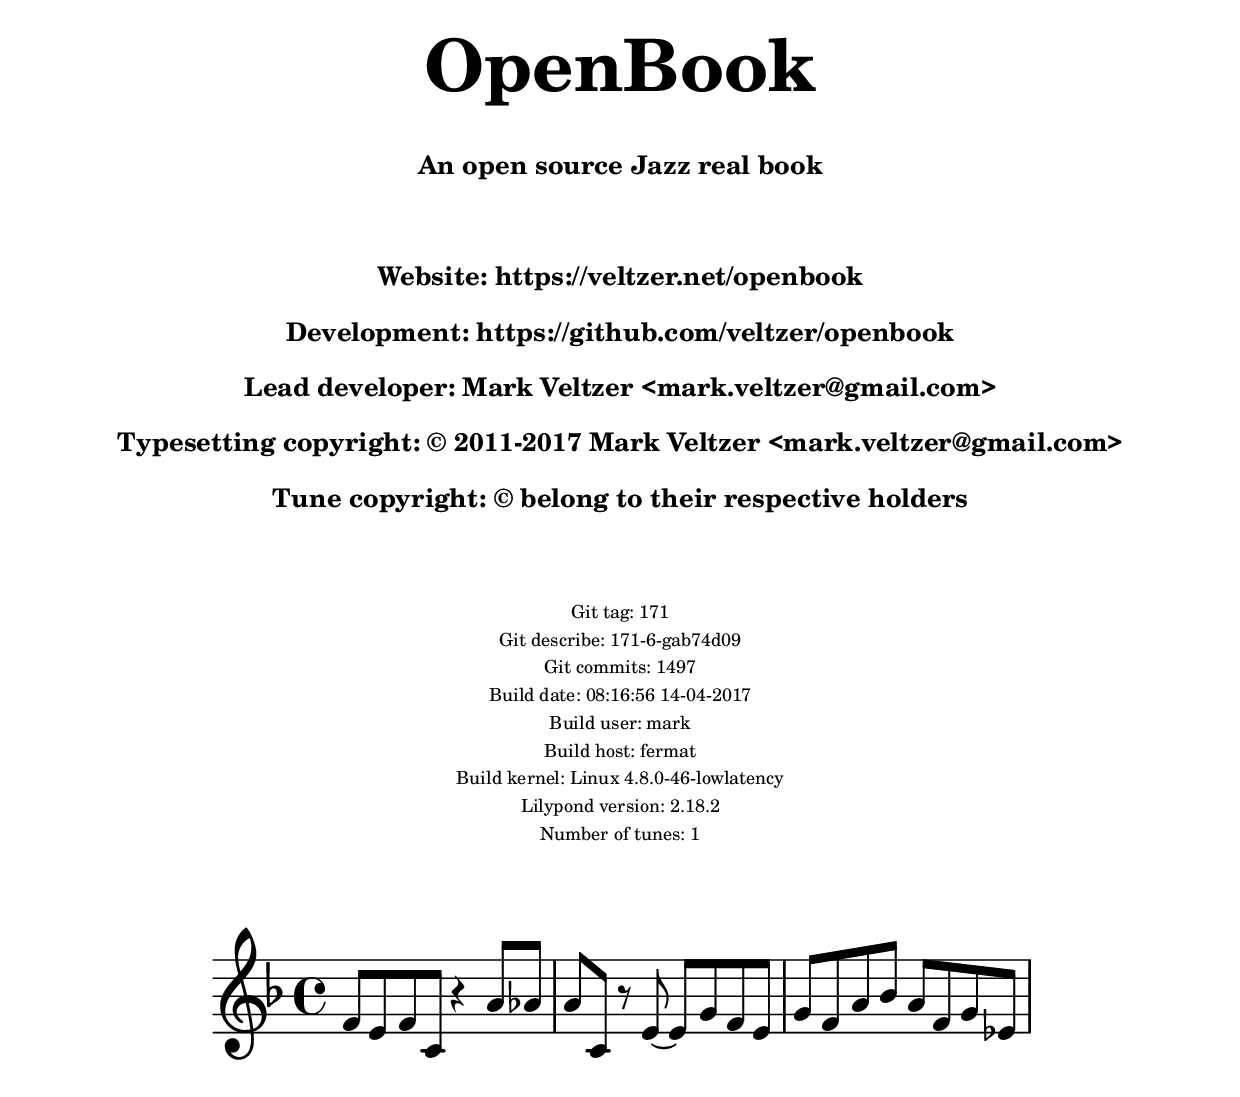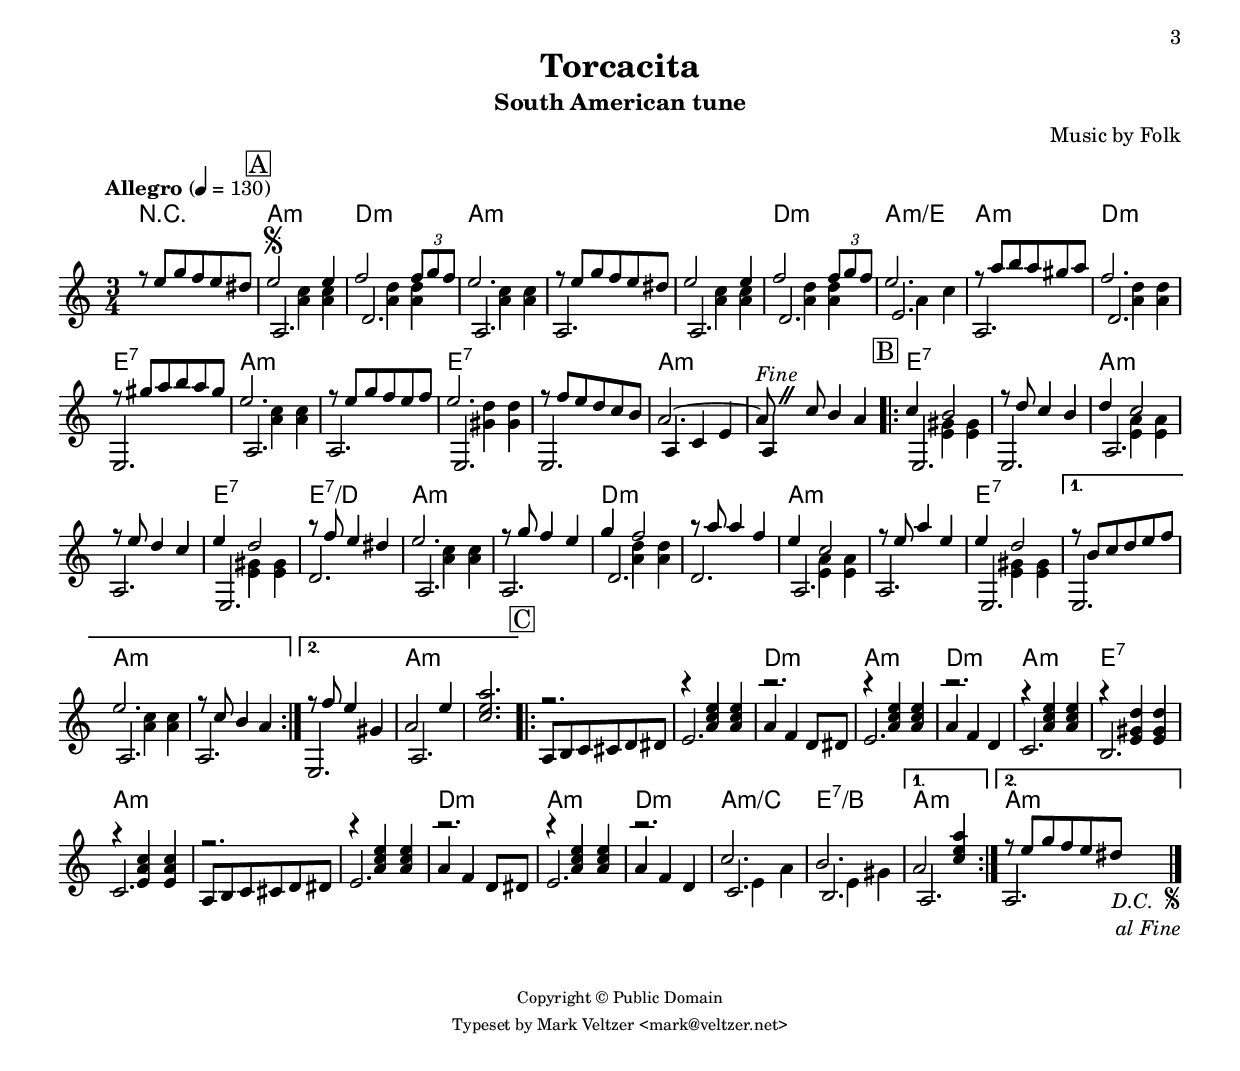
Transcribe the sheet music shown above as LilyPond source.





% lets emit the definitions

% end verbatim - this comment is a hack to prevent texinfo.tex
% from choking on non-European UTF-8 subsets

% this version tag will keep me compiling only on this version of lilypond.
%=====================================================================

\version "2.18.2"

% lets define a variable to hold the formatted build date (man 3 strftime):
%date=#(strftime "%T %d-%m-%Y" (localtime (current-time)))
%lilypond_version=#(lilypond-version)

% setting instruments for midi generation (bah - this doesn't work...)
%=====================================================================
%\set ChordNames.midiInstrument = #"acoustic grand"
%\set Staff.midiInstrument = #"flute"
%\set PianoStaff.instrumentName = #"acoustic grand"
% do not show chords unless they change...
%\set chordChanges = ##t

% number of staffs per page (this does not work because of my breaks)
%\paper {
%	system-count = #7
%}

\paper {
%% reduce spaces between systems and the bottom (taken from the lilypond
%% documentation and found the relevant variable)
%% the result of this is that I can fit 8 single staffs in one page
%% which is ideal for Jazz (think 32 bar divided into 8 lines of 4 bars each...).
%% I should really only apply this thing for Jazz tunes but that is a TODO item.
%% default is 4\mm - 3 already causes 8 staffs to take 2 pages
	between-system-padding = 2\mm
%% default is 20\mm
%% between-system-space = 16\mm
%% ragged-last-bottom = ##f
%% ragged-bottom = ##f

%% make lilypond increase the distance of the footer from the bottom of the page
%% it seems that if you don't do something like this you're going to have
%% a real problem seeing the footer in postscript printing....
%%bottom-margin = 2.5\cm

%% from /usr/share/lilypond/2.12.3/ly/titling-init.ly
%% to stop lilypond from printing footers...
	oddFooterMarkup = \markup {}

%% prevent lilypond from printing the headers...

	scoreTitleMarkup = \markup {}
	bookTitleMarkup = \markup {}
}
\layout {
%% don't have the fist line indented
	indent = 0.0 \cm
%% don't know what this is (taken from Laurent Martelli...)
%%textheight = 1.5\cm

	\context {
		\Score
	%% change the size of the text fonts
	%%\override LyricText #'font-family = #'typewriter
		\override LyricText #'font-size = #'-2

	%% set the style of the chords to Jazz - I don't see this making any effect
		\override ChordName #'style = #'jazz
	%%\override ChordName #'word-space = #2

	%% set the chord size and font
	%%\override ChordName #'font-series = #'bold
	%%\override ChordName #'font-family = #'roman
	%%\override ChordName #'font-size = #-1

	%% don't show bar numbers (for jazz it makes it too cluttery)
		\remove "Bar_number_engraver"
	}
}
% reduce the font size (taken from the lilypond info documentation, default is 20)
#(set-global-staff-size 17.82)

% There is no need to set the paper size to a4 since it is the default.
% make lilypond use paper of size a4 (Is this the default ?!?)
%#(set-default-paper-size "a4")
%)

% Don't have textedit:// links for every note in the pdf file.
% This reduces the size of the pdf by a lot
\pointAndClickOff

% chord related matters
myChordDefinitions={
	<c ees ges bes des' fes' aes'>-\markup \super {7alt}
	<c e g bes f'>-\markup \super {7sus}
	<c e g bes d f'>-\markup \super {9sus}
	<c e g f'>-\markup \super {sus}
	<c ees ges bes>-\markup { "m" \super { "7 " \flat "5" } }
	<c ees ges beses>-\markup { "dim" \super { "7" } }
	<c ees ges>-\markup { "dim" }
%%<c e g b>-\markup { "maj7" }
	<c e gis bes d'>-\markup { \super { "9 " \sharp "5" } }
	<c e g bes d' a'>-\markup \super {13}
	<c e g bes d' fis'>-\markup { \super { "9 " \sharp "11" } }
}
myChordExceptions=#(append
	(sequential-music-to-chord-exceptions myChordDefinitions #t)
	ignatzekExceptions
)

% some macros to be reused all over
% =====================================================================
myBreak=\break
% do line breaks really matter?
myEndLine=\break
%myEndLine={}
myEndLineVoltaNotLast={}
myEndLineVoltaLast=\break
myEndLineVolta=\break
partBar=\bar "||"
endBar=\bar "|."
startBar=\bar ".|"
startRepeat=\bar "|:"
endRepeat=\bar ":|"
startTune={}
endTune=\bar "|."
myFakeEndLine={}
mySegno=\mark \markup { \musicglyph #"scripts.segno" }
myCoda=\mark \markup { \musicglyph #"scripts.coda" }

% some functions to be reused all over
% =====================================================================
% A wrapper for section markers that allows us to control their formatting

% You can have a circle instead of a box using:
% \mark \markup { \circle #mark }
myMark =
#(define-music-function
	(parser location mark)
	(markup?)
	#{
	\mark \markup { \box #mark }
	#})
myWordMark =
#(define-music-function
	(parser location mark)
	(markup?)
	#{
	\mark \markup { \box #mark }
	#})
% grace that does appoggiatura
%\grace $notes
myGrace = #(define-music-function (parser location notes) (ly:music?) #{ \appoggiatura $notes #})
% grace that does nothing
%myGrace = #(define-music-function (parser location notes) (ly:music?) #{ #})

% this is a macro that * really * breaks lines. You don't really need this since a regular \break will work
% AS LONG AS you have the '\remove Bar_engraver' enabled...
hardBreak={ \bar "" \break }
% a macro to make vertical space
verticalSpace=\markup { \null }

% macros to help in parenthesizing chords
% see the playground area for openbook and http://lilypond.1069038.n5.nabble.com/Parenthesizing-chord-names-td44370.html
#(define (left-parenthesis-ignatzek-chord-names in-pitches bass inversion context) (markup #:line ("(" (ignatzek-chord-names in-pitches bass inversion context))))
#(define (right-parenthesis-ignatzek-chord-names in-pitches bass inversion context) (markup #:line ((ignatzek-chord-names in-pitches bass inversion context) ")")))
#(define (parenthesis-ignatzek-chord-names in-pitches bass inversion context) (markup #:line ("(" (ignatzek-chord-names in-pitches bass inversion context) ")")))
LPC = { \once \set chordNameFunction = #left-parenthesis-ignatzek-chord-names }
RPC = { \once \set chordNameFunction = #right-parenthesis-ignatzek-chord-names }
OPC = { \once \set chordNameFunction = #parenthesis-ignatzek-chord-names }

% some macros for marking parts of jazz tunes
% =====================================================================
startSong={}
% If we want endings of parts to be denoted by anything we need
% to find a smarter function that this since this will tend
% to make other things disapper (repeat markings etc)
%endSong=\bar "|."
endSong={}
startPart={}
% If we want endings of parts to be denoted by anything we need
% to find a smarter function that this since this will tend
% to make other things disapper (repeat markings etc)
% endPart=\bar "||"
endPart={}
startChords={
%% this causes chords that do not change to disappear...
	\set chordChanges = ##t
%% use my own chord exceptions
	\set chordNameExceptions = #myChordExceptions
}
endChords={}


% lets always include guitar definitions
\include "predefined-guitar-fretboards.ly"

% book header
%\book {
%% this is the title page
	\bookpart {
		\markup {
			\column {
				\null
				\null
				\null
				\null
				\null
				\null
				\null
				\null
				\null
				\null
				\fill-line { \fontsize #11 \bold "OpenBook" }
				\null
				\null
				\fill-line { \larger \larger \bold "An open source Jazz real book" }
				\null
				\null
				\null
				\fill-line {
					\huge \bold \concat {
						"Website: "
						\with-url #"https://veltzer.net/openbook" https://veltzer.net/openbook
					}
				}
				\null
				\fill-line {
					\huge \bold \concat {
						"Development: "
						\with-url #"https://github.com/veltzer/openbook" https://github.com/veltzer/openbook
					}
				}
				\null
				\fill-line {
					\huge \bold \concat {
						"Lead developer: Mark Veltzer "
						"<" \with-url #"mailto:mark.veltzer@gmail.com" mark.veltzer@gmail.com ">"
					}
				}
				\null
				\fill-line {
					\huge \bold \concat {
						"Typesetting copyright: © 2011-"
						2017
						" Mark Veltzer "
						"<" \with-url #"mailto:mark.veltzer@gmail.com" mark.veltzer@gmail.com ">"
					}
				}
				\null
				\fill-line { \huge \bold "Tune copyright: © belong to their respective holders" }
				\null
				\null
				\null
				\fill-line { \small "Git tag: 171" }
				\fill-line { \small "Git describe: 171-6-gab74d09" }
				\fill-line { \small "Git commits: 1497" }
				\fill-line { \small "Build date: 08:16:56 14-04-2017" }
				\fill-line { \small "Build user: mark" }
				\fill-line { \small "Build host: fermat" }
				\fill-line { \small "Build kernel: Linux 4.8.0-46-lowlatency" }
				\fill-line { \small "Lilypond version: 2.18.2" }
				\fill-line { \small "Number of tunes: 1" }
				\null
				\null
				\null
			}
		}
		\score {
			<<
				\new Staff="Melody" {
					\new Voice="Voice"
					\relative c' {
						\time 4/4
						\key f \major
						\set fontSize = #-3
						f8 e f c r4 a'8 aes | a c, r e~ e g f e | g f a bes a f g ees
					}
				}
			>>
			\layout {
				#(layout-set-staff-size 35)
				indent = 2.6\cm
			}
		}
	}

\markuplist \table-of-contents
\pageBreak

% from here everything needs to go into a loop

% include anything the user wants before the bookpart starts



PartChords=\chordmode {
	\startSong
	\startChords

%% there is no need to worry about which instrument plays the chords
%% since they will not be heard...

	r2. |

	a:m | d:m | a2.*2:m | \myFakeEndLine
	a2.:m | d:m | a:m/e | a:m | \myFakeEndLine
	d:m | e:7 | a2.*2:m | \myFakeEndLine
	e:7 | a:m | \myFakeEndLine

	\repeat volta 2 {
		e2.*2:7 | a:m | \myFakeEndLine
		e2.:7 | e:7/d | a2.*2:m | \myFakeEndLine
		d:m | a:m | \myFakeEndLine
		e2.:7 |
	} \alternative {
		{ e2.:7 | a2.*2:m | }
		{ e2.:7 | a2.*2:m | }
	} \myFakeEndLine

	\repeat volta 2 {
		a2.*2:m | d2.:m | a:m | \myFakeEndLine
		d:m | a:m | e:7 | a:m | \myFakeEndLine
		a2.*2:m | d2.:m | a:m | \myFakeEndLine
		d:m | a:m/c | e:7/b |
	} \alternative {
		{ a:m | }
		{ a:m | }
	} \myFakeEndLine

	\endChords
	\endSong
}

PartHighVoice=\relative c' {

	\tempo "Allegro" 4 = 130
	\time 3/4
	\key c \major

%% this is to let lily know that this is voice one
	\voiceOne

	r8 e' g f e dis |

	\myMark "A"
	e2\segno e4 | f2 \tuplet 3/2 {f8 g f} | e2. | r8 e g f e dis | \myFakeEndLine
	e2 e4 | f2 \tuplet 3/2 {f8 g f} | e2. | r8 a b a gis a | \myFakeEndLine
	f2. | r8 gis a b a gis | e2. | r8 e g f e f | \myFakeEndLine
	e2. | r8 f e d c b | a2. ~ | a8-\markup { \italic "Fine" }
	\override BreathingSign.text = \markup {
		\musicglyph #"scripts.caesura.straight"
	}
	\breathe
	c b4 a | \myFakeEndLine

	\myMark "B"
	\repeat volta 2 {
		c4 b2 | r8 d c4 b | d c2 | r8 e d4 c | \myFakeEndLine
		e d2 | r8 f e4 dis | e2. | r8 g f4 e | \myFakeEndLine
		g f2 | r8 a a4 f | e c2 | r8 e a4 e | \myFakeEndLine
		e d2 |
	} \alternative {
		{ r8 b c d e f | e2. | r8 c b4 a | }
		{ r8 f' e4 gis, | a2 e'4 | <c e a>2. | }
	} \myFakeEndLine

	\myMark "C"
	\repeat volta 2 {
		r2. | r4 <a c e> <a c e> | r2. | r4 <a c e> <a c e> | \myFakeEndLine
		r2. | r4 <a c e> <a c e> | r4 <e gis d'> <e gis d'> | r4 <e a c> <e a c> | \myFakeEndLine
		r2. | r4 <a c e> <a c e> | r2. | r4 <a c e> <a c e> | \myFakeEndLine
		r2. | c | b |
	} \alternative {
		{ a2 <c e a>4 | }
		{ r8 e g f e dis_\markup {
			\center-column {
				\line
				{ \italic "D.C. "
				\tiny \raise #1
				\musicglyph #"scripts.segno"
				}
				\italic " al Fine"
			}
		} | }
	} \myFakeEndLine

	\endTune
}

PartMidVoice=\relative c' {
	\time 3/4

%% this is to let lily know that this is voice one
	\voiceTwo

	s2. |

	s4 <a' c> <a c> | s <a d> <a d> | s <a c> <a c> | s2. |
	s4 <a c> <a c> | s <a d> <a d> | s a c | s2. |
	s4 <a d> <a d> | s2. | s4 <a c> <a c> | s2. |
	s4 <gis d'> <gis d'> | s2. | s | s |

	\repeat volta 2 {
		s4 <e gis> <e gis> | s2. | s4 <e a> <e a> | s2. |
		s4 <e gis> <e gis> | s2. | s4 <a c> <a c> | s2. |
		s4 <a d> <a d> | s2. | s4 <e a> <e a> | s2. |
		s4 <e gis> <e gis> |
	} \alternative {
		{ s2. | s4 <a c> <a c> | s2. | }
		{ s2. | s2. | s2. | }
	}

	\repeat volta 2 {
		s2. | s2. | s2. | s2. |
		s2. | s2. | s2. | s2. |
		s2. | s2. | s2. | s2. |
		s2. | s4 e a | s e gis |
	} \alternative {
		{ s2. | }
		{ s2. | }
	}
}

PartLowVoice=\relative c' {
	\time 3/4

%% this is to let lily know that this is voice one
	\voiceThree

	s2. |

	a2. | d | a | a |
	a | d | e | a, |
	d | e, | a | a |
	e | e | a4 c e | a, s s |

	\repeat volta 2 {
		e2. | e | a | a |
		e | d' | a | a |
		d | d | a | a |
		e |
	} \alternative {
		{ e | a | a | }
		{ e | a | s | }
	}

	\repeat volta 2 {
		a8 b c cis d dis | e2. | a4 f d8 dis | e2. |
		a4 f d | c2. | b | c |
		a8 b c cis d dis | e2. | a4 f d8 dis | e2. |
		a4 f d | c2. | b |
	} \alternative {
		{ a | }
		{ a | }
	}
}



\bookpart {

% this causes the variables to be defined...











% now play with the variables that depend on language



% calculate the tag line


% calculate the typesetby




\tocItem \markup "Torcacita / Folk"





% taken from "/usr/share/lilypond/2.12.3/ly/titling-init.ly"
\markup {
	\column {
		\override #'(baseline-skip . 3.5)
		\column {
			\huge \larger \bold
			\fill-line { \larger "Torcacita" }
			\fill-line { \large \smaller \bold \larger "South American tune" }
			\fill-line {
				""
				"Music by Folk"
			}
			\fill-line {
				""
			}
		}
	}
}
\noPageBreak






% score for printing
\score {
	<<
		\new ChordNames="Partchords" \PartChords
		\new Staff="Melody" <<
			\new Voice="highvoice" \PartHighVoice
			\new Voice="midvoice" \PartMidVoice
			\new Voice="lowvoice" \PartLowVoice
		>>
	>>
	\layout {
	}
}


\noPageBreak
\markup \column {
%% just a little space
	\null
	\fill-line {
		\smaller \smaller { "Copyright © Public Domain" }
	}
	\fill-line {
		\smaller \smaller { "Typeset by Mark Veltzer <mark@veltzer.net>" }
	}
}



}


% book footer
%}
